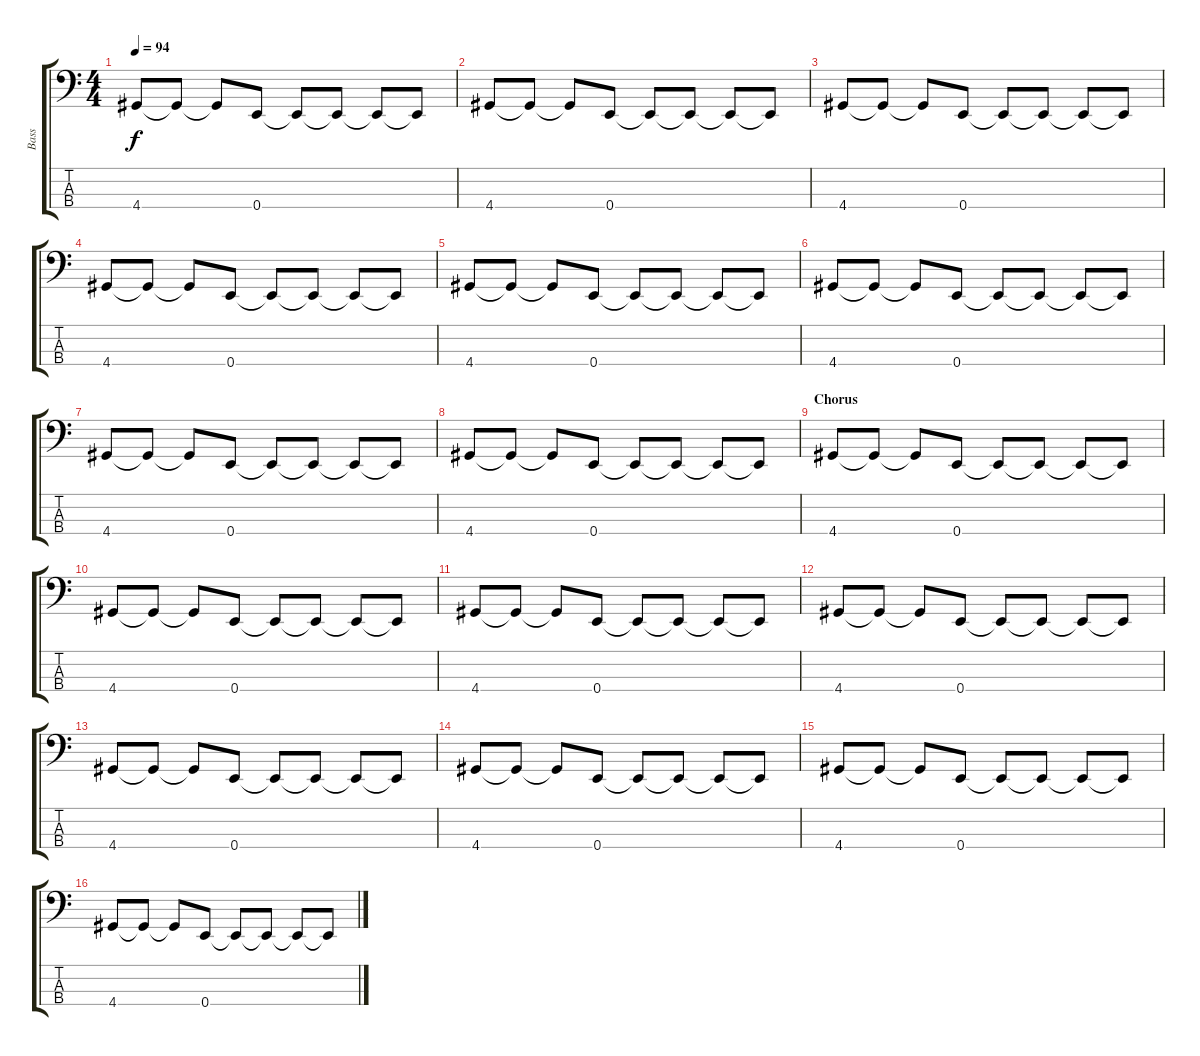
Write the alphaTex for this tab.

\track ("Bass" "Bass") {instrument electricbasspick}
\staff {score tabs}
\tuning (G2 D2 A1 E1) {hide}
\ts (4 4)
\tempo 94
\clef f4
\ks c
4.4.8{dy f} 4.4{t}.8 4.4{t}.8 0.4.8 0.4{t}.8 0.4{t}.8 0.4{t}.8 0.4{t}.8 |
4.4.8 4.4{t}.8 4.4{t}.8 0.4.8 0.4{t}.8 0.4{t}.8 0.4{t}.8 0.4{t}.8 |
4.4.8 4.4{t}.8 4.4{t}.8 0.4.8 0.4{t}.8 0.4{t}.8 0.4{t}.8 0.4{t}.8 |
4.4.8 4.4{t}.8 4.4{t}.8 0.4.8 0.4{t}.8 0.4{t}.8 0.4{t}.8 0.4{t}.8 |
4.4.8 4.4{t}.8 4.4{t}.8 0.4.8 0.4{t}.8 0.4{t}.8 0.4{t}.8 0.4{t}.8 |
4.4.8 4.4{t}.8 4.4{t}.8 0.4.8 0.4{t}.8 0.4{t}.8 0.4{t}.8 0.4{t}.8 |
4.4.8 4.4{t}.8 4.4{t}.8 0.4.8 0.4{t}.8 0.4{t}.8 0.4{t}.8 0.4{t}.8 |
4.4.8 4.4{t}.8 4.4{t}.8 0.4.8 0.4{t}.8 0.4{t}.8 0.4{t}.8 0.4{t}.8 |
\section ("" "Chorus")
4.4.8 4.4{t}.8 4.4{t}.8 0.4.8 0.4{t}.8 0.4{t}.8 0.4{t}.8 0.4{t}.8 |
4.4.8 4.4{t}.8 4.4{t}.8 0.4.8 0.4{t}.8 0.4{t}.8 0.4{t}.8 0.4{t}.8 |
4.4.8 4.4{t}.8 4.4{t}.8 0.4.8 0.4{t}.8 0.4{t}.8 0.4{t}.8 0.4{t}.8 |
4.4.8 4.4{t}.8 4.4{t}.8 0.4.8 0.4{t}.8 0.4{t}.8 0.4{t}.8 0.4{t}.8 |
4.4.8 4.4{t}.8 4.4{t}.8 0.4.8 0.4{t}.8 0.4{t}.8 0.4{t}.8 0.4{t}.8 |
4.4.8 4.4{t}.8 4.4{t}.8 0.4.8 0.4{t}.8 0.4{t}.8 0.4{t}.8 0.4{t}.8 |
4.4.8 4.4{t}.8 4.4{t}.8 0.4.8 0.4{t}.8 0.4{t}.8 0.4{t}.8 0.4{t}.8 |
4.4.8 4.4{t}.8 4.4{t}.8 0.4.8 0.4{t}.8 0.4{t}.8 0.4{t}.8 0.4{t}.8
